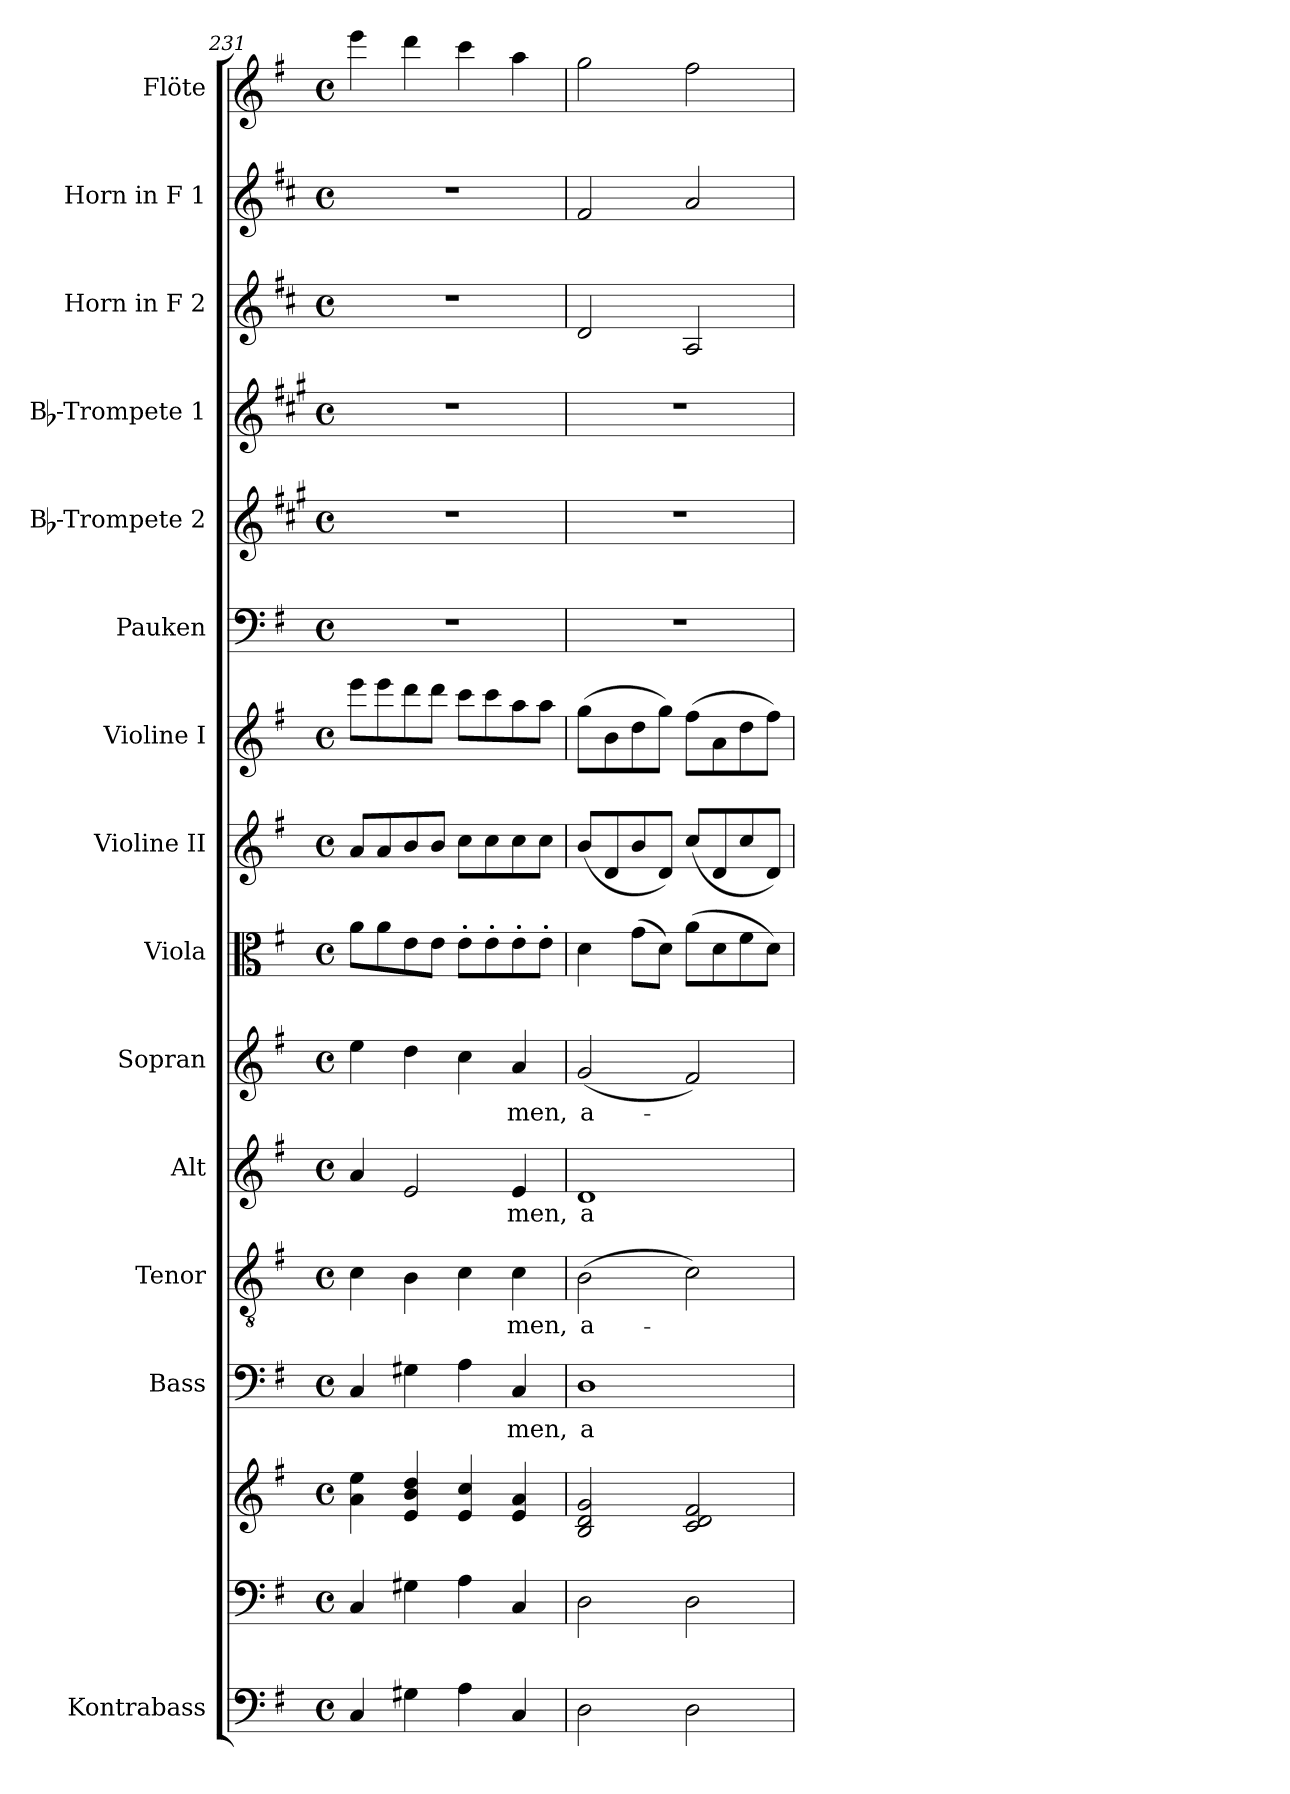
**kern	**kern	**kern	**kern	**text	**kern	**text	**kern	**text	**kern	**text	**kern	**kern	**kern	**kern	**kern	**kern	**kern	**kern	**kern
*part15	*part14	*part14	*part13	*part13	*part12	*part12	*part11	*part11	*part10	*part10	*part9	*part8	*part7	*part6	*part5	*part4	*part3	*part2	*part1
*staff16	*staff15	*staff14	*staff13	*staff13	*staff12	*staff12	*staff11	*staff11	*staff10	*staff10	*staff9	*staff8	*staff7	*staff6	*staff5	*staff4	*staff3	*staff2	*staff1
*I"Kontrabass	*	*	*I"Bass	*	*I"Tenor	*	*I"Alt	*	*I"Sopran	*	*I"Viola	*I"Violine II	*I"Violine I	*I"Pauken	*I"Bb-Trompete 2	*I"Bb-Trompete 1	*I"Horn in F 2	*I"Horn in F 1	*I"Flöte
*I'Kb.	*	*	*I'B.	*	*I'T.	*	*I'A.	*	*I'S.	*	*I'Vla.	*I'Vl. II	*I'Vl. I	*I'Pk.	*I'Bb Trp. 2	*I'Bb Trp. 1	*	*	*I'Fl.
*clefF4	*clefF4	*clefG2	*clefF4	*	*clefGv2	*	*clefG2	*	*clefG2	*	*clefC3	*clefG2	*clefG2	*clefF4	*clefG2	*clefG2	*clefG2	*clefG2	*clefG2
*ITrd7c12	*	*	*	*	*	*	*	*	*	*	*	*	*	*	*ITrd1c2	*ITrd1c2	*ITrd4c7	*ITrd4c7	*
*k[f#]	*k[f#]	*k[f#]	*k[f#]	*	*k[f#]	*	*k[f#]	*	*k[f#]	*	*k[f#]	*k[f#]	*k[f#]	*k[f#]	*k[f#]	*k[f#]	*k[f#]	*k[f#]	*k[f#]
*G:	*G:	*G:	*G:	*	*G:	*	*G:	*	*G:	*	*G:	*G:	*G:	*G:	*G:	*G:	*G:	*G:	*G:
*M4/4	*M4/4	*M4/4	*M4/4	*	*M4/4	*	*M4/4	*	*M4/4	*	*M4/4	*M4/4	*M4/4	*M4/4	*M4/4	*M4/4	*M4/4	*M4/4	*M4/4
*met(c)	*met(c)	*met(c)	*met(c)	*	*met(c)	*	*met(c)	*	*met(c)	*	*met(c)	*met(c)	*met(c)	*met(c)	*met(c)	*met(c)	*met(c)	*met(c)	*met(c)
=231	=231	=231	=231	=231	=231	=231	=231	=231	=231	=231	=231	=231	=231	=231	=231	=231	=231	=231	=231
4CC/	4C/	4a\ 4ee\	4C/	.	4c\	.	4a/	.	4ee\	.	8a\L	8a/L	8eee\L	1r	1r	1r	1r	1r	4eee\
.	.	.	.	.	.	.	.	.	.	.	8a\	8a/	8eee\	.	.	.	.	.	.
4GG#X\	4G#X\	4e/ 4b/ 4dd/	4G#X\	.	4B\	.	2e/	.	4dd\	.	8e\	8b/	8ddd\	.	.	.	.	.	4ddd\
.	.	.	.	.	.	.	.	.	.	.	8e\J	8b/J	8ddd\J	.	.	.	.	.	.
4AA\	4A\	4e/ 4cc/	4A\	.	4c\	.	.	.	4cc\	.	8e'>\L	8cc\L	8ccc\L	.	.	.	.	.	4ccc\
.	.	.	.	.	.	.	.	.	.	.	8e'>\	8cc\	8ccc\	.	.	.	.	.	.
!	!	!	!	!LO:LY:b	!	!LO:LY:b	!	!LO:LY:b	!	!LO:LY:b	!	!	!	!	!	!	!	!	!
4CC/	4C/	4e/ 4a/	4C/	-men,	4c\	-men,	4e/	-men,	4a/	-men,	8e'>\	8cc\	8aa\	.	.	.	.	.	4aa\
.	.	.	.	.	.	.	.	.	.	.	8e'>\J	8cc\J	8aa\J	.	.	.	.	.	.
=232	=232	=232	=232	=232	=232	=232	=232	=232	=232	=232	=232	=232	=232	=232	=232	=232	=232	=232	=232
!	!	!	!	!LO:LY:b	!	!LO:LY:b	!	!LO:LY:b	!	!LO:LY:b	!	!	!	!	!	!	!	!	!
2DD\	2D\	2B/ 2d/ 2g/	1D	a-	(>2B\	a-	1d	a-	(<2g/	a-	4d\	(<8b/L	(>8gg\L	1r	1r	1r	2G/	2B/	2gg\
.	.	.	.	.	.	.	.	.	.	.	.	8d/	8b\	.	.	.	.	.	.
.	.	.	.	.	.	.	.	.	.	.	(>8g\L	8b/	8dd\	.	.	.	.	.	.
.	.	.	.	.	.	.	.	.	.	.	8d\J)	8d/J)	8gg\J)	.	.	.	.	.	.
2DD\	2D\	2c/ 2d/ 2f#/	.	.	2c\)	.	.	.	2f#/)	.	(>8a\L	(<8cc/L	(>8ff#\L	.	.	.	2D/	2d/	2ff#\
.	.	.	.	.	.	.	.	.	.	.	8d\	8d/	8a\	.	.	.	.	.	.
.	.	.	.	.	.	.	.	.	.	.	8f#\	8cc/	8dd\	.	.	.	.	.	.
.	.	.	.	.	.	.	.	.	.	.	8d\J)	8d/J)	8ff#\J)	.	.	.	.	.	.
=	=	=	=	=	=	=	=	=	=	=	=	=	=	=	=	=	=	=	=
*-	*-	*-	*-	*-	*-	*-	*-	*-	*-	*-	*-	*-	*-	*-	*-	*-	*-	*-	*-
